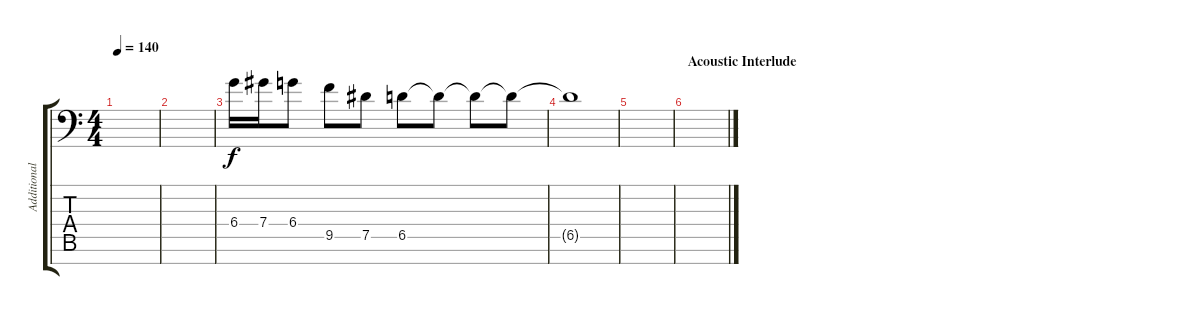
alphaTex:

\track ("Additional Guitar" "Additional") {instrument distortionguitar}
\staff {score tabs}
\tuning (Eb4 Bb3 Gb3 Db3 Ab2 Eb2 Bb1) {hide}
\ts (4 4)
\tempo 140
\clef f4
\ks c
|
|
6.4.16 7.4.16 6.4.8 9.5.8 7.5.8 6.5.8 6.5{t}.8 6.5{t}.8 6.5{t}.8 |
6.5{t}.1 |
|
\section ("" "Acoustic Interlude")
